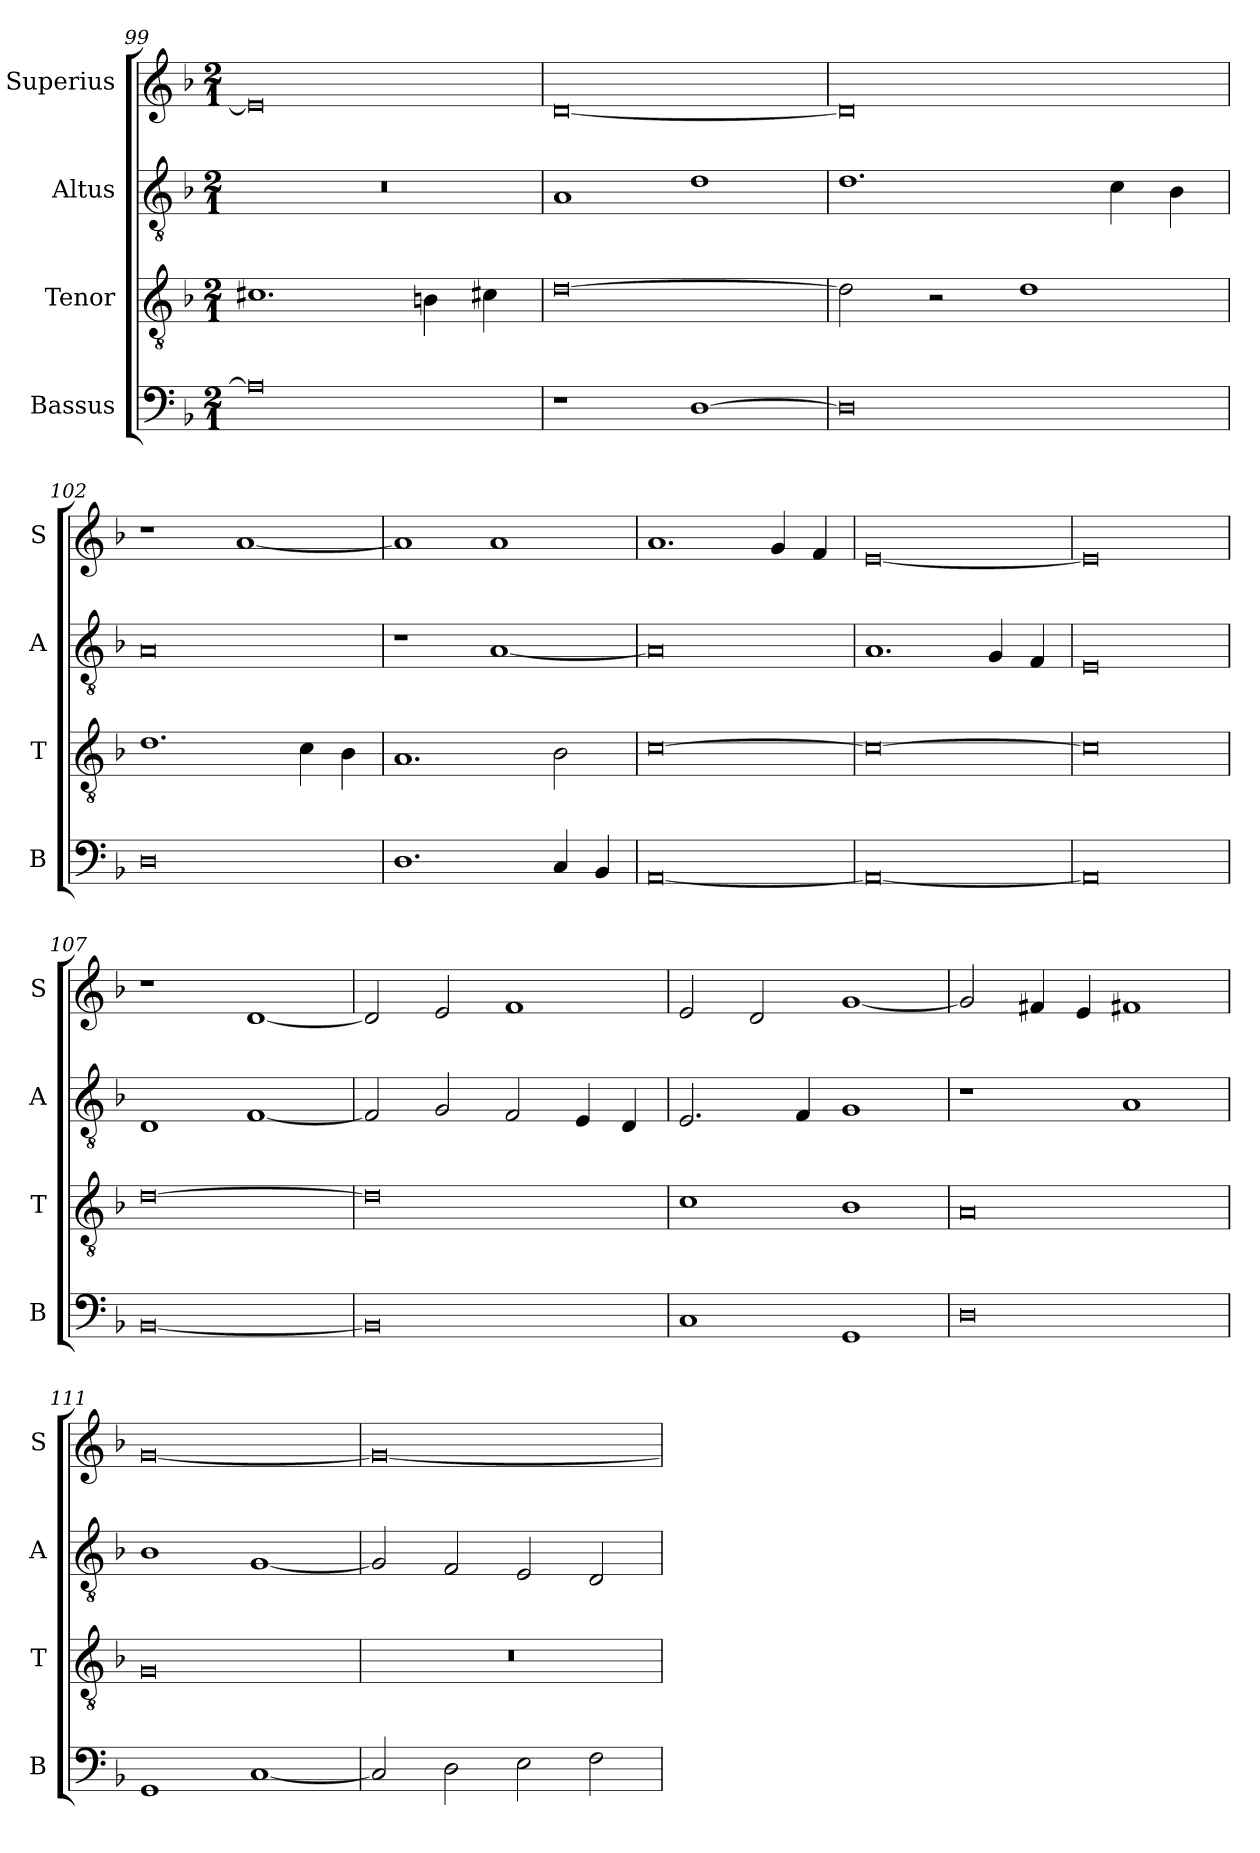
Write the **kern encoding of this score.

**kern	**kern	**kern	**kern
*part4	*part3	*part2	*part1
*staff4	*staff3	*staff2	*staff1
*I"Bassus	*I"Tenor	*I"Altus	*I"Superius
*I'B	*I'T	*I'A	*I'S
*clefF4	*clefGv2	*clefGv2	*clefG2
*k[b-]	*k[b-]	*k[b-]	*k[b-]
*M2/1	*M2/1	*M2/1	*M2/1
=99	=99	=99	=99
0A]	1.c#X	0r	0e]
.	4Bn\	.	.
.	4c#X\	.	.
=100	=100	=100	=100
1r	[0d	1A	[0d
[1D	.	1d	.
=101	=101	=101	=101
0D]	2d\]	1.d	0d]
.	2r	.	.
.	1d	.	.
.	.	4c\	.
.	.	4B-\	.
=102	=102	=102	=102
0D	1.d	0A	1r
.	.	.	[1a
.	4c\	.	.
.	4B-\	.	.
=103	=103	=103	=103
1.D	1.A	1r	1a]
.	.	[1A	1a
4C/	2B-\	.	.
4BB-/	.	.	.
=104	=104	=104	=104
[0AA	[0c	0A]	1.a
.	.	.	4g/
.	.	.	4f/
=105	=105	=105	=105
0AA_	0c_	1.A	[0e
.	.	4G/	.
.	.	4F/	.
=106	=106	=106	=106
0AA]	0c]	0E	0e]
=107	=107	=107	=107
[0BB-	[0d	1D	1r
.	.	[1F	[1d
=108	=108	=108	=108
0BB-]	0d]	2F/]	2d/]
.	.	2G/	2e/
.	.	2F/	1f
.	.	4E/	.
.	.	4D/	.
=109	=109	=109	=109
1C	1c	2.E/	2e/
.	.	.	2d/
.	.	4F/	.
1GG	1B-	1G	[1g
=110	=110	=110	=110
0D	0A	1r	2g/]
.	.	.	4f#X/
.	.	.	4e/
.	.	1A	1f#X
=111	=111	=111	=111
1GG	0G	1B-	[0g
[1C	.	[1G	.
=112	=112	=112	=112
2C/]	0r	2G/]	0g_
2D\	.	2F/	.
2E\	.	2E/	.
2F\	.	2D/	.
=	=	=	=
*-	*-	*-	*-
